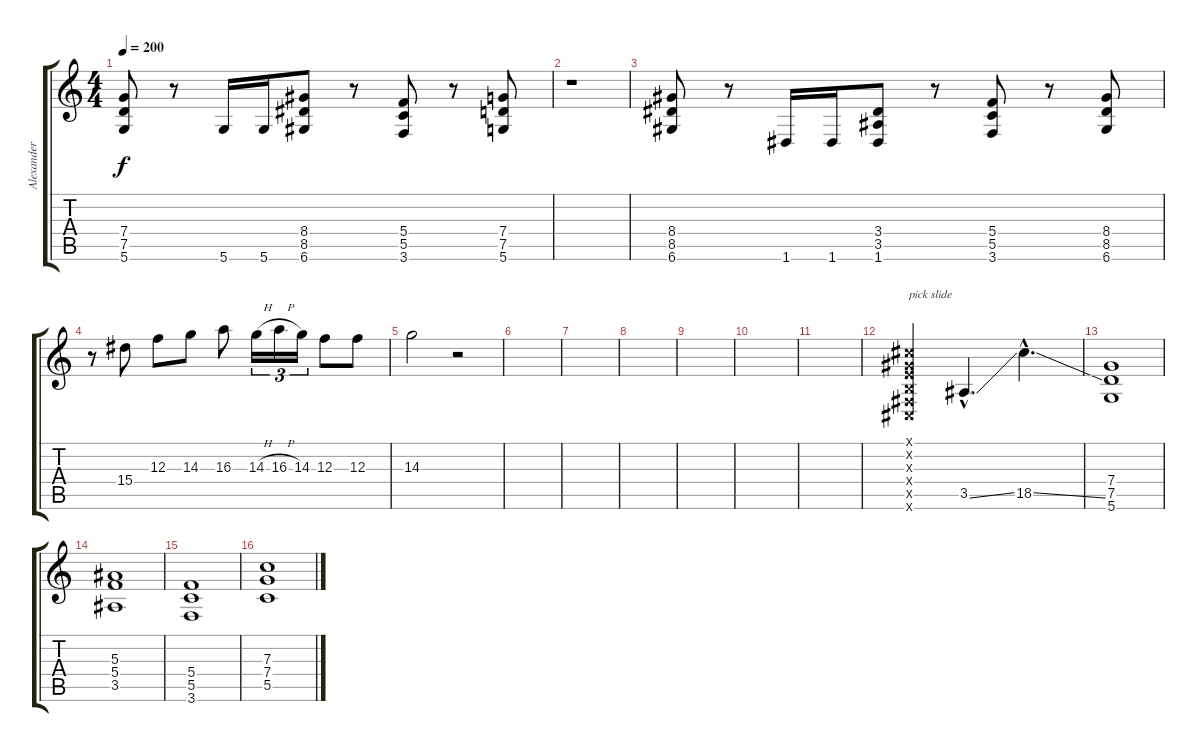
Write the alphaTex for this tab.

\track ("Alexander Kuoppala " "Alexander ") {instrument distortionguitar}
\staff {score tabs}
\tuning (D4 A3 F3 C3 G2 D2) {hide}
\ts (4 4)
\tempo 200
\clef g2
\ks c
(7.4 7.5 5.6).8{dy f} r.8 5.6.16 5.6.16 (8.4 8.5 6.6).8 r.8 (5.4 5.5 3.6).8 r.8 (7.4 7.5 5.6).8 |
r.1 |
(8.4 8.5 6.6).8 r.8 1.6.16 1.6.16 (3.4 3.5 1.6).8 r.8 (5.4 5.5 3.6).8 r.8 (8.4 8.5 6.6).8 |
r.8 15.4.8 12.3.8 14.3.8 16.3.8 14.3{h}.16{tu (3 2)} 16.3{h}.16{tu (3 2)} 14.3.16{tu (3 2)} 12.3.8 12.3.8 |
14.3.2 r.2 |
|
|
|
|
|
|
(-1.1{x} -1.2{x} -1.3{x} -1.4{x} -1.5{x} -1.6{x}).4{txt "pick slide"} 3.5{ss hac}.4{d} 18.5{ss hac}.4{d} |
(7.4 7.5 5.6).1 |
(5.3 5.4 3.5).1 |
(5.4 5.5 3.6).1 |
(7.3 7.4 5.5).1
